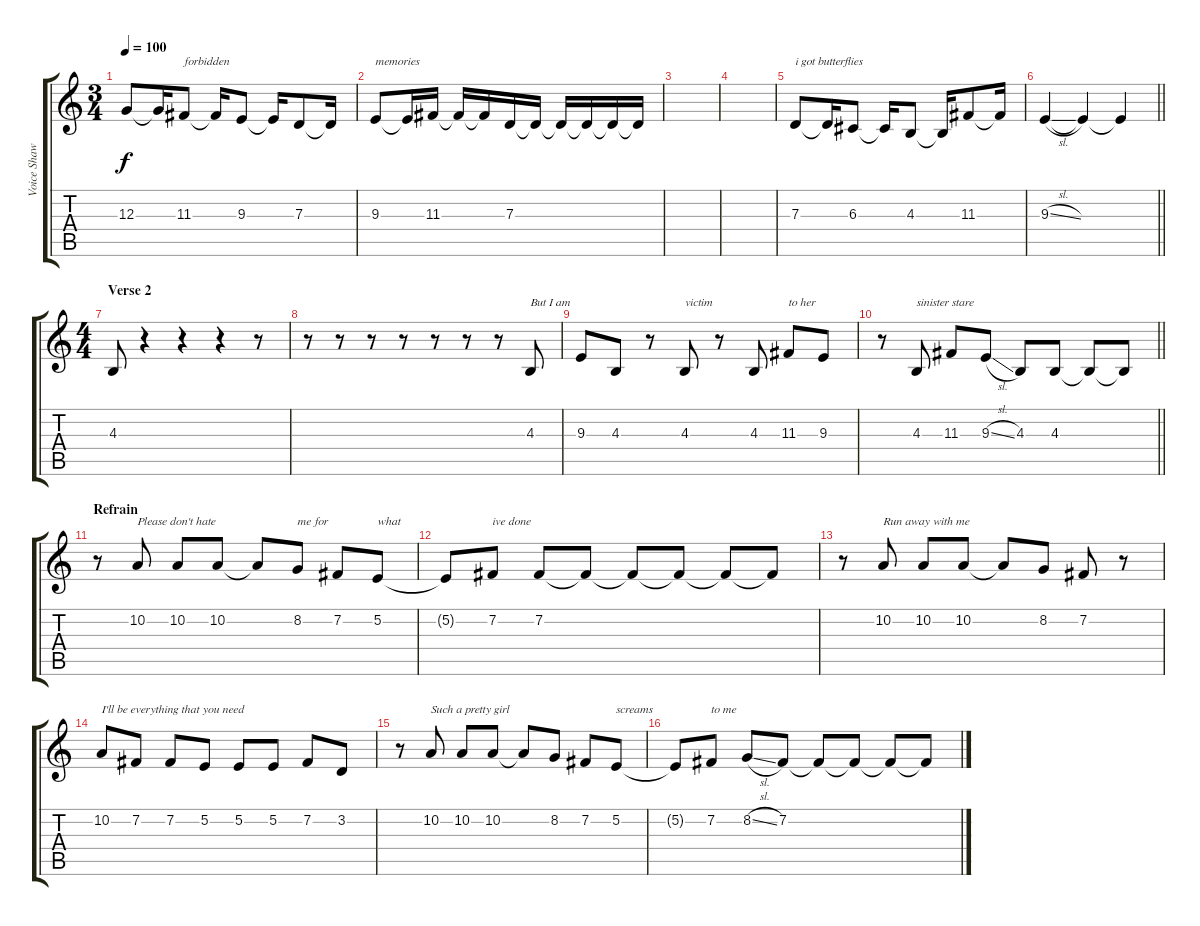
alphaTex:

\track ("Voice Shawn Milke" "Voice Shaw") {instrument fiddle}
\staff {score tabs}
\tuning (E4 B3 G3 D3 A2 D2) {hide}
\ts (3 4)
\tempo 100
\clef g2
\ks c
12.3.8{dy f} 12.3{t}.16 11.3.8{txt "forbidden"} 11.3{t}.16 9.3.8 9.3{t}.16 7.3.8 7.3{t}.16 |
9.3.8{txt "memories"} 9.3{t}.16 11.3.16 11.3{t}.16 11.3{t}.16 7.3.16 7.3{t}.16 7.3{t}.16 7.3{t}.16 7.3{t}.16 7.3{t}.16 |
|
|
7.3.8{txt "i got butterflies"} 7.3{t}.16 6.3.8 6.3{t}.16 4.3.8 4.3{t}.16 11.3.8 11.3{t}.16 |
\barLineRight lightlight
9.3{sl}.4 9.3{t}.4 9.3{t}.4 |
\ts (4 4)
\section ("" "Verse 2")
4.3.8 r.4 r.4 r.4 r.8 |
r.8 r.8 r.8 r.8 r.8 r.8 r.8 4.3.8{txt "But I am"} |
9.3.8 4.3.8 r.8 4.3.8{txt "victim"} r.8 4.3.8 11.3.8{txt "to her"} 9.3.8 |
\barLineRight lightlight
r.8 4.3.8{txt "sinister stare"} 11.3.8 9.3{sl}.8 4.3.8 4.3.8 4.3{t}.8 4.3{t}.8 |
\section ("" "Refrain")
r.8 10.2.8{txt "Please don't hate"} 10.2.8 10.2.8 10.2{t}.8 8.2.8{txt "me for"} 7.2.8 5.2.8{txt "what"} |
5.2{t}.8 7.2.8{txt "ive done"} 7.2.8 7.2{t}.8 7.2{t}.8 7.2{t}.8 7.2{t}.8 7.2{t}.8 |
r.8 10.2.8{txt "Run away with me"} 10.2.8 10.2.8 10.2{t}.8 8.2.8 7.2.8 r.8 |
10.2.8{txt "I'll be everything that you need"} 7.2.8 7.2.8 5.2.8 5.2.8 5.2.8 7.2.8 3.2.8 |
r.8 10.2.8{txt "Such a pretty girl "} 10.2.8 10.2.8 10.2{t}.8 8.2.8 7.2.8 5.2.8{txt "screams"} |
5.2{t}.8 7.2.8{txt "to me"} 8.2{sl}.8 7.2.8 7.2{t}.8 7.2{t}.8 7.2{t}.8 7.2{t}.8
